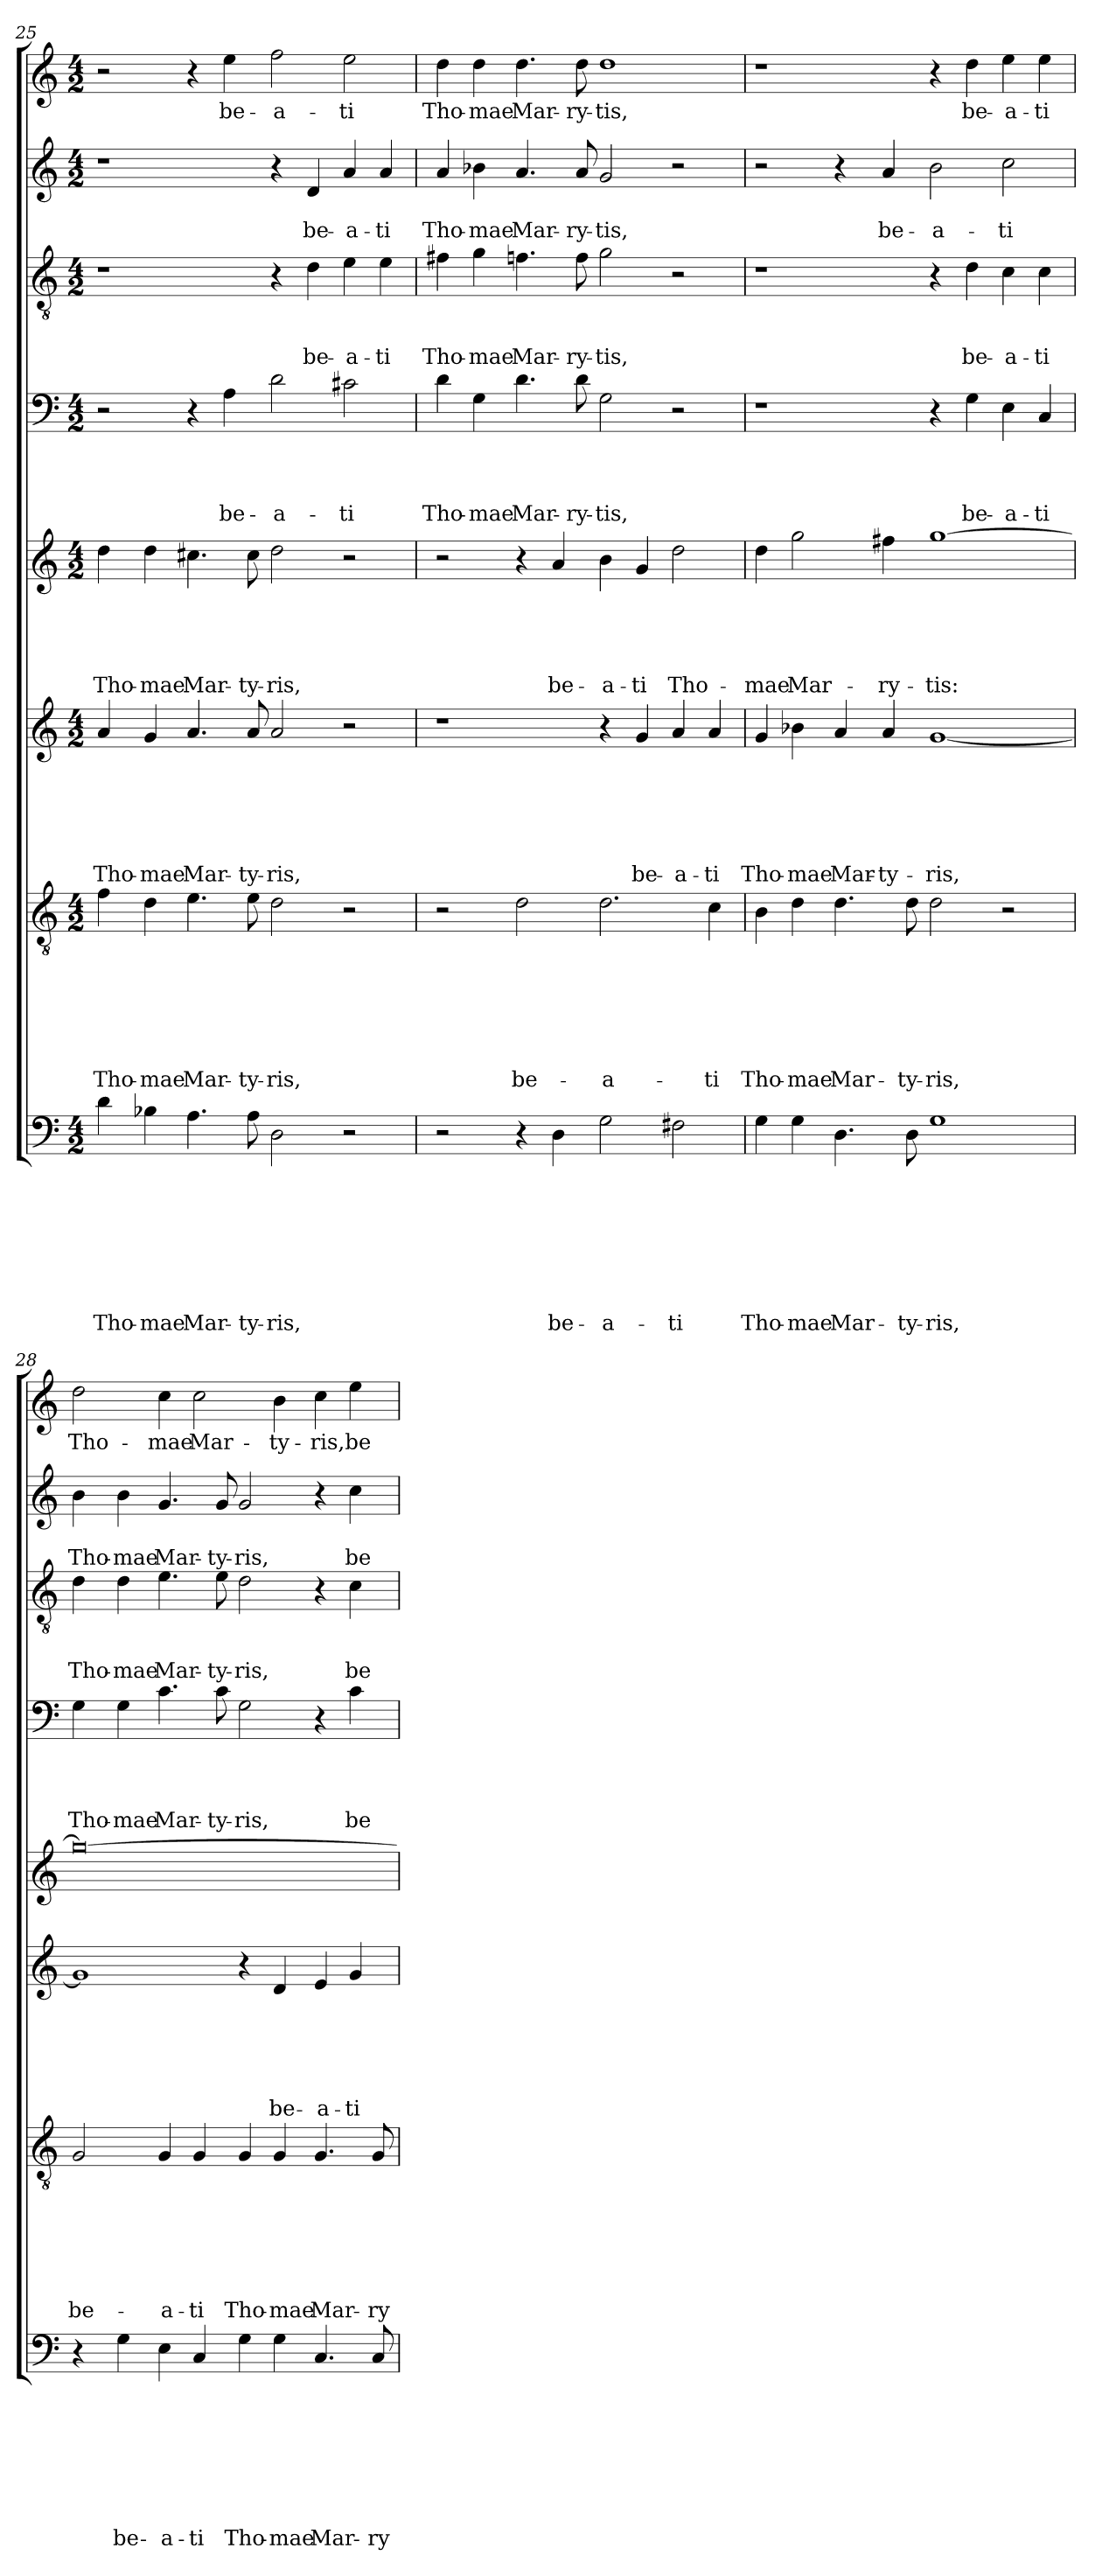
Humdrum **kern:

**kern	**text	**text	**text	**text	**text	**text	**text	**text	**kern	**text	**text	**text	**text	**text	**text	**text	**kern	**text	**text	**text	**text	**text	**text	**kern	**text	**text	**text	**text	**text	**kern	**text	**text	**text	**text	**kern	**text	**text	**text	**kern	**text	**text	**kern	**text
*part8	*part8	*part8	*part8	*part8	*part8	*part8	*part8	*part8	*part7	*part7	*part7	*part7	*part7	*part7	*part7	*part7	*part6	*part6	*part6	*part6	*part6	*part6	*part6	*part5	*part5	*part5	*part5	*part5	*part5	*part4	*part4	*part4	*part4	*part4	*part3	*part3	*part3	*part3	*part2	*part2	*part2	*part1	*part1
*staff8	*staff8	*staff8	*staff8	*staff8	*staff8	*staff8	*staff8	*staff8	*staff7	*staff7	*staff7	*staff7	*staff7	*staff7	*staff7	*staff7	*staff6	*staff6	*staff6	*staff6	*staff6	*staff6	*staff6	*staff5	*staff5	*staff5	*staff5	*staff5	*staff5	*staff4	*staff4	*staff4	*staff4	*staff4	*staff3	*staff3	*staff3	*staff3	*staff2	*staff2	*staff2	*staff1	*staff1
*clefF4	*	*	*	*	*	*	*	*	*clefGv2	*	*	*	*	*	*	*	*clefG2	*	*	*	*	*	*	*clefG2	*	*	*	*	*	*clefF4	*	*	*	*	*clefGv2	*	*	*	*clefG2	*	*	*clefG2	*
*k[]	*	*	*	*	*	*	*	*	*k[]	*	*	*	*	*	*	*	*k[]	*	*	*	*	*	*	*k[]	*	*	*	*	*	*k[]	*	*	*	*	*k[]	*	*	*	*k[]	*	*	*k[]	*
*C:	*	*	*	*	*	*	*	*	*C:	*	*	*	*	*	*	*	*C:	*	*	*	*	*	*	*C:	*	*	*	*	*	*C:	*	*	*	*	*C:	*	*	*	*C:	*	*	*C:	*
*M4/2	*	*	*	*	*	*	*	*	*M4/2	*	*	*	*	*	*	*	*M4/2	*	*	*	*	*	*	*M4/2	*	*	*	*	*	*M4/2	*	*	*	*	*M4/2	*	*	*	*M4/2	*	*	*M4/2	*
=25	=25	=25	=25	=25	=25	=25	=25	=25	=25	=25	=25	=25	=25	=25	=25	=25	=25	=25	=25	=25	=25	=25	=25	=25	=25	=25	=25	=25	=25	=25	=25	=25	=25	=25	=25	=25	=25	=25	=25	=25	=25	=25	=25
!	!	!	!	!	!	!	!	!LO:LY:b	!	!	!	!	!	!	!	!LO:LY:b	!	!	!	!	!	!	!LO:LY:b	!	!	!	!	!	!LO:LY:b	!	!	!	!	!	!	!	!	!	!	!	!	!	!
4d\	.	.	.	.	.	.	.	Tho-	4f\	.	.	.	.	.	.	Tho-	4a/	.	.	.	.	.	Tho-	4dd\	.	.	.	.	Tho-	2r	.	.	.	.	1r	.	.	.	1r	.	.	2r	.
!	!	!	!	!	!	!	!	!LO:LY:b	!	!	!	!	!	!	!	!LO:LY:b	!	!	!	!	!	!	!LO:LY:b	!	!	!	!	!	!LO:LY:b	!	!	!	!	!	!	!	!	!	!	!	!	!	!
4B-X\	.	.	.	.	.	.	.	-mae	4d\	.	.	.	.	.	.	-mae	4g/	.	.	.	.	.	-mae	4dd\	.	.	.	.	-mae	.	.	.	.	.	.	.	.	.	.	.	.	.	.
!	!	!	!	!	!	!	!	!LO:LY:b	!	!	!	!	!	!	!	!LO:LY:b	!	!	!	!	!	!	!LO:LY:b	!	!	!	!	!	!LO:LY:b	!	!	!	!	!	!	!	!	!	!	!	!	!	!
4.A\	.	.	.	.	.	.	.	Mar-	4.e\	.	.	.	.	.	.	Mar-	4.a/	.	.	.	.	.	Mar-	4.cc#X\	.	.	.	.	Mar-	4r	.	.	.	.	.	.	.	.	.	.	.	4r	.
!	!	!	!	!	!	!	!	!	!	!	!	!	!	!	!	!	!	!	!	!	!	!	!	!	!	!	!	!	!	!	!	!	!	!LO:LY:b	!	!	!	!	!	!	!	!	!LO:LY:b
.	.	.	.	.	.	.	.	.	.	.	.	.	.	.	.	.	.	.	.	.	.	.	.	.	.	.	.	.	.	4A\	.	.	.	be-	.	.	.	.	.	.	.	4ee\	be-
!	!	!	!	!	!	!	!	!LO:LY:b	!	!	!	!	!	!	!	!LO:LY:b	!	!	!	!	!	!	!LO:LY:b	!	!	!	!	!	!LO:LY:b	!	!	!	!	!	!	!	!	!	!	!	!	!	!
8A\	.	.	.	.	.	.	.	-ty-	8e\	.	.	.	.	.	.	-ty-	8a/	.	.	.	.	.	-ty-	8cc#\	.	.	.	.	-ty-	.	.	.	.	.	.	.	.	.	.	.	.	.	.
!	!	!	!	!	!	!	!	!LO:LY:b	!	!	!	!	!	!	!	!LO:LY:b	!	!	!	!	!	!	!LO:LY:b	!	!	!	!	!	!LO:LY:b	!	!	!	!	!LO:LY:b	!	!	!	!	!	!	!	!	!LO:LY:b
2D\	.	.	.	.	.	.	.	-ris,	2d\	.	.	.	.	.	.	-ris,	2a/	.	.	.	.	.	-ris,	2dd\	.	.	.	.	-ris,	2d\	.	.	.	-a-	4r	.	.	.	4r	.	.	2ff\	-a-
!	!	!	!	!	!	!	!	!	!	!	!	!	!	!	!	!	!	!	!	!	!	!	!	!	!	!	!	!	!	!	!	!	!	!	!	!	!	!LO:LY:b	!	!	!LO:LY:b	!	!
.	.	.	.	.	.	.	.	.	.	.	.	.	.	.	.	.	.	.	.	.	.	.	.	.	.	.	.	.	.	.	.	.	.	.	4d\	.	.	be-	4d/	.	be-	.	.
!	!	!	!	!	!	!	!	!	!	!	!	!	!	!	!	!	!	!	!	!	!	!	!	!	!	!	!	!	!	!	!	!	!	!LO:LY:b	!	!	!	!LO:LY:b	!	!	!LO:LY:b	!	!LO:LY:b
2r	.	.	.	.	.	.	.	.	2r	.	.	.	.	.	.	.	2r	.	.	.	.	.	.	2r	.	.	.	.	.	2c#X\	.	.	.	-ti	4e\	.	.	-a-	4a/	.	-a-	2ee\	-ti
!	!	!	!	!	!	!	!	!	!	!	!	!	!	!	!	!	!	!	!	!	!	!	!	!	!	!	!	!	!	!	!	!	!	!	!	!	!	!LO:LY:b	!	!	!LO:LY:b	!	!
.	.	.	.	.	.	.	.	.	.	.	.	.	.	.	.	.	.	.	.	.	.	.	.	.	.	.	.	.	.	.	.	.	.	.	4e\	.	.	-ti	4a/	.	-ti	.	.
!!LO:LB:g=z
=26	=26	=26	=26	=26	=26	=26	=26	=26	=26	=26	=26	=26	=26	=26	=26	=26	=26	=26	=26	=26	=26	=26	=26	=26	=26	=26	=26	=26	=26	=26	=26	=26	=26	=26	=26	=26	=26	=26	=26	=26	=26	=26	=26
!	!	!	!	!	!	!	!	!	!	!	!	!	!	!	!	!	!	!	!	!	!	!	!	!	!	!	!	!	!	!	!	!	!	!LO:LY:b	!	!	!	!LO:LY:b	!	!	!LO:LY:b	!	!LO:LY:b
2r	.	.	.	.	.	.	.	.	2r	.	.	.	.	.	.	.	1r	.	.	.	.	.	.	2r	.	.	.	.	.	4d\	.	.	.	Tho-	4f#X\	.	.	Tho-	4a/	.	Tho-	4dd\	Tho-
!	!	!	!	!	!	!	!	!	!	!	!	!	!	!	!	!	!	!	!	!	!	!	!	!	!	!	!	!	!	!	!	!	!	!LO:LY:b	!	!	!	!LO:LY:b	!	!	!LO:LY:b	!	!LO:LY:b
.	.	.	.	.	.	.	.	.	.	.	.	.	.	.	.	.	.	.	.	.	.	.	.	.	.	.	.	.	.	4G\	.	.	.	-mae	4g\	.	.	-mae	4b-X\	.	-mae	4dd\	-mae
!	!	!	!	!	!	!	!	!	!	!	!	!	!	!	!	!LO:LY:b	!	!	!	!	!	!	!	!	!	!	!	!	!	!	!	!	!	!LO:LY:b	!	!	!	!LO:LY:b	!	!	!LO:LY:b	!	!LO:LY:b
4r	.	.	.	.	.	.	.	.	2d\	.	.	.	.	.	.	be-	.	.	.	.	.	.	.	4r	.	.	.	.	.	4.d\	.	.	.	Mar-	4.fn\	.	.	Mar-	4.a/	.	Mar-	4.dd\	Mar-
!	!	!	!	!	!	!	!	!LO:LY:b	!	!	!	!	!	!	!	!	!	!	!	!	!	!	!	!	!	!	!	!	!LO:LY:b	!	!	!	!	!	!	!	!	!	!	!	!	!	!
4D\	.	.	.	.	.	.	.	be-	.	.	.	.	.	.	.	.	.	.	.	.	.	.	.	4a/	.	.	.	.	be-	.	.	.	.	.	.	.	.	.	.	.	.	.	.
!	!	!	!	!	!	!	!	!	!	!	!	!	!	!	!	!	!	!	!	!	!	!	!	!	!	!	!	!	!	!	!	!	!	!LO:LY:b	!	!	!	!LO:LY:b	!	!	!LO:LY:b	!	!LO:LY:b
.	.	.	.	.	.	.	.	.	.	.	.	.	.	.	.	.	.	.	.	.	.	.	.	.	.	.	.	.	.	8d\	.	.	.	-ry-	8f\	.	.	-ry-	8a/	.	-ry-	8dd\	-ry-
!	!	!	!	!	!	!	!	!LO:LY:b	!	!	!	!	!	!	!	!LO:LY:b	!	!	!	!	!	!	!	!	!	!	!	!	!LO:LY:b	!	!	!	!	!LO:LY:b	!	!	!	!LO:LY:b	!	!	!LO:LY:b	!	!LO:LY:b
2G\	.	.	.	.	.	.	.	-a-	2.d\	.	.	.	.	.	.	-a-	4r	.	.	.	.	.	.	4b\	.	.	.	.	-a-	2G\	.	.	.	-tis,	2g\	.	.	-tis,	2g/	.	-tis,	1dd	-tis,
!	!	!	!	!	!	!	!	!	!	!	!	!	!	!	!	!	!	!	!	!	!	!	!LO:LY:b	!	!	!	!	!	!LO:LY:b	!	!	!	!	!	!	!	!	!	!	!	!	!	!
.	.	.	.	.	.	.	.	.	.	.	.	.	.	.	.	.	4g/	.	.	.	.	.	be-	4g/	.	.	.	.	-ti	.	.	.	.	.	.	.	.	.	.	.	.	.	.
!	!	!	!	!	!	!	!	!LO:LY:b	!	!	!	!	!	!	!	!	!	!	!	!	!	!	!LO:LY:b	!	!	!	!	!	!LO:LY:b	!	!	!	!	!	!	!	!	!	!	!	!	!	!
2F#X\	.	.	.	.	.	.	.	-ti	.	.	.	.	.	.	.	.	4a/	.	.	.	.	.	-a-	2dd\	.	.	.	.	Tho-	2r	.	.	.	.	2r	.	.	.	2r	.	.	.	.
!	!	!	!	!	!	!	!	!	!	!	!	!	!	!	!	!LO:LY:b	!	!	!	!	!	!	!LO:LY:b	!	!	!	!	!	!	!	!	!	!	!	!	!	!	!	!	!	!	!	!
.	.	.	.	.	.	.	.	.	4c\	.	.	.	.	.	.	-ti	4a/	.	.	.	.	.	-ti	.	.	.	.	.	.	.	.	.	.	.	.	.	.	.	.	.	.	.	.
=27	=27	=27	=27	=27	=27	=27	=27	=27	=27	=27	=27	=27	=27	=27	=27	=27	=27	=27	=27	=27	=27	=27	=27	=27	=27	=27	=27	=27	=27	=27	=27	=27	=27	=27	=27	=27	=27	=27	=27	=27	=27	=27	=27
!	!	!	!	!	!	!	!	!LO:LY:b	!	!	!	!	!	!	!	!LO:LY:b	!	!	!	!	!	!	!LO:LY:b	!	!	!	!	!	!LO:LY:b	!	!	!	!	!	!	!	!	!	!	!	!	!	!
4G\	.	.	.	.	.	.	.	Tho-	4B\	.	.	.	.	.	.	Tho-	4g/	.	.	.	.	.	Tho-	4dd\	.	.	.	.	-mae	1r	.	.	.	.	1r	.	.	.	2r	.	.	1r	.
!	!	!	!	!	!	!	!	!LO:LY:b	!	!	!	!	!	!	!	!LO:LY:b	!	!	!	!	!	!	!LO:LY:b	!	!	!	!	!	!LO:LY:b	!	!	!	!	!	!	!	!	!	!	!	!	!	!
4G\	.	.	.	.	.	.	.	-mae	4d\	.	.	.	.	.	.	-mae	4b-X\	.	.	.	.	.	-mae	2gg\	.	.	.	.	Mar-	.	.	.	.	.	.	.	.	.	.	.	.	.	.
!	!	!	!	!	!	!	!	!LO:LY:b	!	!	!	!	!	!	!	!LO:LY:b	!	!	!	!	!	!	!LO:LY:b	!	!	!	!	!	!	!	!	!	!	!	!	!	!	!	!	!	!	!	!
4.D\	.	.	.	.	.	.	.	Mar-	4.d\	.	.	.	.	.	.	Mar-	4a/	.	.	.	.	.	Mar-	.	.	.	.	.	.	.	.	.	.	.	.	.	.	.	4r	.	.	.	.
!	!	!	!	!	!	!	!	!	!	!	!	!	!	!	!	!	!	!	!	!	!	!	!LO:LY:b	!	!	!	!	!	!LO:LY:b	!	!	!	!	!	!	!	!	!	!	!	!LO:LY:b	!	!
.	.	.	.	.	.	.	.	.	.	.	.	.	.	.	.	.	4a/	.	.	.	.	.	-ty-	4ff#X\	.	.	.	.	-ry-	.	.	.	.	.	.	.	.	.	4a/	.	be-	.	.
!	!	!	!	!	!	!	!	!LO:LY:b	!	!	!	!	!	!	!	!LO:LY:b	!	!	!	!	!	!	!	!	!	!	!	!	!	!	!	!	!	!	!	!	!	!	!	!	!	!	!
8D\	.	.	.	.	.	.	.	-ty-	8d\	.	.	.	.	.	.	-ty-	.	.	.	.	.	.	.	.	.	.	.	.	.	.	.	.	.	.	.	.	.	.	.	.	.	.	.
!	!	!	!	!	!	!	!	!LO:LY:b	!	!	!	!	!	!	!	!LO:LY:b	!	!	!	!	!	!	!LO:LY:b	!	!	!	!	!	!LO:LY:b	!	!	!	!	!	!	!	!	!	!	!	!LO:LY:b	!	!
1G	.	.	.	.	.	.	.	-ris,	2d\	.	.	.	.	.	.	-ris,	[1g	.	.	.	.	.	-ris,	[1gg	.	.	.	.	-tis:	4r	.	.	.	.	4r	.	.	.	2b\	.	-a-	4r	.
!	!	!	!	!	!	!	!	!	!	!	!	!	!	!	!	!	!	!	!	!	!	!	!	!	!	!	!	!	!	!	!	!	!	!LO:LY:b	!	!	!	!LO:LY:b	!	!	!	!	!LO:LY:b
.	.	.	.	.	.	.	.	.	.	.	.	.	.	.	.	.	.	.	.	.	.	.	.	.	.	.	.	.	.	4G\	.	.	.	be-	4d\	.	.	be-	.	.	.	4dd\	be-
!	!	!	!	!	!	!	!	!	!	!	!	!	!	!	!	!	!	!	!	!	!	!	!	!	!	!	!	!	!	!	!	!	!	!LO:LY:b	!	!	!	!LO:LY:b	!	!	!LO:LY:b	!	!LO:LY:b
.	.	.	.	.	.	.	.	.	2r	.	.	.	.	.	.	.	.	.	.	.	.	.	.	.	.	.	.	.	.	4E\	.	.	.	-a-	4c\	.	.	-a-	2cc\	.	-ti	4ee\	-a-
!	!	!	!	!	!	!	!	!	!	!	!	!	!	!	!	!	!	!	!	!	!	!	!	!	!	!	!	!	!	!	!	!	!	!LO:LY:b	!	!	!	!LO:LY:b	!	!	!	!	!LO:LY:b
.	.	.	.	.	.	.	.	.	.	.	.	.	.	.	.	.	.	.	.	.	.	.	.	.	.	.	.	.	.	4C/	.	.	.	-ti	4c\	.	.	-ti	.	.	.	4ee\	-ti
=28	=28	=28	=28	=28	=28	=28	=28	=28	=28	=28	=28	=28	=28	=28	=28	=28	=28	=28	=28	=28	=28	=28	=28	=28	=28	=28	=28	=28	=28	=28	=28	=28	=28	=28	=28	=28	=28	=28	=28	=28	=28	=28	=28
!	!	!	!	!	!	!	!	!	!	!	!	!	!	!	!	!LO:LY:b	!	!	!	!	!	!	!	!	!	!	!	!	!	!	!	!	!	!LO:LY:b	!	!	!	!LO:LY:b	!	!	!LO:LY:b	!	!LO:LY:b
4r	.	.	.	.	.	.	.	.	2G/	.	.	.	.	.	.	be-	1g]	.	.	.	.	.	.	0gg_	.	.	.	.	.	4G\	.	.	.	Tho-	4d\	.	.	Tho-	4b\	.	Tho-	2dd\	Tho-
!	!	!	!	!	!	!	!	!LO:LY:b	!	!	!	!	!	!	!	!	!	!	!	!	!	!	!	!	!	!	!	!	!	!	!	!	!	!LO:LY:b	!	!	!	!LO:LY:b	!	!	!LO:LY:b	!	!
4G\	.	.	.	.	.	.	.	be-	.	.	.	.	.	.	.	.	.	.	.	.	.	.	.	.	.	.	.	.	.	4G\	.	.	.	-mae	4d\	.	.	-mae	4b\	.	-mae	.	.
!	!	!	!	!	!	!	!	!LO:LY:b	!	!	!	!	!	!	!	!LO:LY:b	!	!	!	!	!	!	!	!	!	!	!	!	!	!	!	!	!	!LO:LY:b	!	!	!	!LO:LY:b	!	!	!LO:LY:b	!	!LO:LY:b
4E\	.	.	.	.	.	.	.	-a-	4G/	.	.	.	.	.	.	-a-	.	.	.	.	.	.	.	.	.	.	.	.	.	4.c\	.	.	.	Mar-	4.e\	.	.	Mar-	4.g/	.	Mar-	4cc\	-mae
!	!	!	!	!	!	!	!	!LO:LY:b	!	!	!	!	!	!	!	!LO:LY:b	!	!	!	!	!	!	!	!	!	!	!	!	!	!	!	!	!	!	!	!	!	!	!	!	!	!	!LO:LY:b
4C/	.	.	.	.	.	.	.	-ti	4G/	.	.	.	.	.	.	-ti	.	.	.	.	.	.	.	.	.	.	.	.	.	.	.	.	.	.	.	.	.	.	.	.	.	2cc\	Mar-
!	!	!	!	!	!	!	!	!	!	!	!	!	!	!	!	!	!	!	!	!	!	!	!	!	!	!	!	!	!	!	!	!	!	!LO:LY:b	!	!	!	!LO:LY:b	!	!	!LO:LY:b	!	!
.	.	.	.	.	.	.	.	.	.	.	.	.	.	.	.	.	.	.	.	.	.	.	.	.	.	.	.	.	.	8c\	.	.	.	-ty-	8e\	.	.	-ty-	8g/	.	-ty-	.	.
!	!	!	!	!	!	!	!	!LO:LY:b	!	!	!	!	!	!	!	!LO:LY:b	!	!	!	!	!	!	!	!	!	!	!	!	!	!	!	!	!	!LO:LY:b	!	!	!	!LO:LY:b	!	!	!LO:LY:b	!	!
4G\	.	.	.	.	.	.	.	Tho-	4G/	.	.	.	.	.	.	Tho-	4r	.	.	.	.	.	.	.	.	.	.	.	.	2G\	.	.	.	-ris,	2d\	.	.	-ris,	2g/	.	-ris,	.	.
!	!	!	!	!	!	!	!	!LO:LY:b	!	!	!	!	!	!	!	!LO:LY:b	!	!	!	!	!	!	!LO:LY:b	!	!	!	!	!	!	!	!	!	!	!	!	!	!	!	!	!	!	!	!LO:LY:b
4G\	.	.	.	.	.	.	.	-mae	4G/	.	.	.	.	.	.	-mae	4d/	.	.	.	.	.	be-	.	.	.	.	.	.	.	.	.	.	.	.	.	.	.	.	.	.	4b\	-ty-
!	!	!	!	!	!	!	!	!LO:LY:b	!	!	!	!	!	!	!	!LO:LY:b	!	!	!	!	!	!	!LO:LY:b	!	!	!	!	!	!	!	!	!	!	!	!	!	!	!	!	!	!	!	!LO:LY:b
4.C/	.	.	.	.	.	.	.	Mar-	4.G/	.	.	.	.	.	.	Mar-	4e/	.	.	.	.	.	-a-	.	.	.	.	.	.	4r	.	.	.	.	4r	.	.	.	4r	.	.	4cc\	-ris,
!	!	!	!	!	!	!	!	!	!	!	!	!	!	!	!	!	!	!	!	!	!	!	!LO:LY:b	!	!	!	!	!	!	!	!	!	!	!LO:LY:b	!	!	!	!LO:LY:b	!	!	!LO:LY:b	!	!LO:LY:b
.	.	.	.	.	.	.	.	.	.	.	.	.	.	.	.	.	4g/	.	.	.	.	.	-ti	.	.	.	.	.	.	4c\	.	.	.	be-	4c\	.	.	be-	4cc\	.	be-	4ee\	be-
!	!	!	!	!	!	!	!	!LO:LY:b	!	!	!	!	!	!	!	!LO:LY:b	!	!	!	!	!	!	!	!	!	!	!	!	!	!	!	!	!	!	!	!	!	!	!	!	!	!	!
8C/	.	.	.	.	.	.	.	-ry-	8G/	.	.	.	.	.	.	-ry-	.	.	.	.	.	.	.	.	.	.	.	.	.	.	.	.	.	.	.	.	.	.	.	.	.	.	.
=	=	=	=	=	=	=	=	=	=	=	=	=	=	=	=	=	=	=	=	=	=	=	=	=	=	=	=	=	=	=	=	=	=	=	=	=	=	=	=	=	=	=	=
*-	*-	*-	*-	*-	*-	*-	*-	*-	*-	*-	*-	*-	*-	*-	*-	*-	*-	*-	*-	*-	*-	*-	*-	*-	*-	*-	*-	*-	*-	*-	*-	*-	*-	*-	*-	*-	*-	*-	*-	*-	*-	*-	*-
